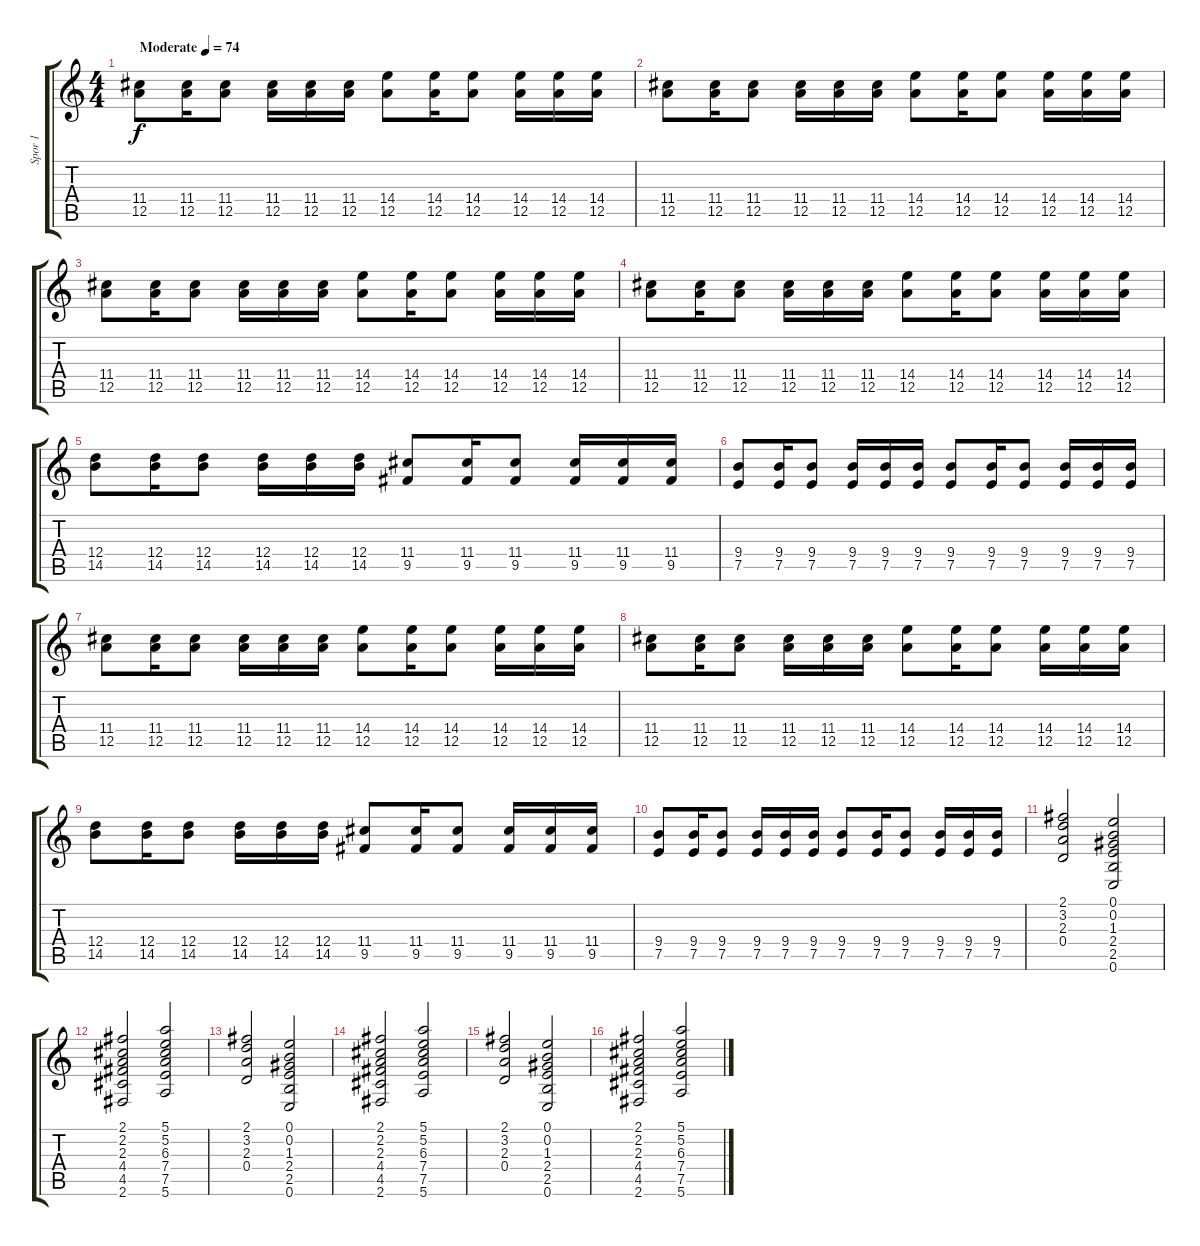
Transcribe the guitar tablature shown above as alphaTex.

\track ("Spor 1" "Spor 1") {instrument electricguitarjazz}
\staff {score tabs}
\tuning (E4 B3 G3 D3 A2 E2) {hide}
\ts (4 4)
\tempo (74 "Moderate")
\clef g2
\ks c
(11.4 12.5).8{dy f instrument electricguitarjazz} (11.4 12.5).16 (11.4 12.5).8 (11.4 12.5).16 (11.4 12.5).16 (11.4 12.5).16 (14.4 12.5).8 (14.4 12.5).16 (14.4 12.5).8 (14.4 12.5).16 (14.4 12.5).16 (14.4 12.5).16 |
(11.4 12.5).8 (11.4 12.5).16 (11.4 12.5).8 (11.4 12.5).16 (11.4 12.5).16 (11.4 12.5).16 (14.4 12.5).8 (14.4 12.5).16 (14.4 12.5).8 (14.4 12.5).16 (14.4 12.5).16 (14.4 12.5).16 |
(11.4 12.5).8 (11.4 12.5).16 (11.4 12.5).8 (11.4 12.5).16 (11.4 12.5).16 (11.4 12.5).16 (14.4 12.5).8 (14.4 12.5).16 (14.4 12.5).8 (14.4 12.5).16 (14.4 12.5).16 (14.4 12.5).16 |
(11.4 12.5).8 (11.4 12.5).16 (11.4 12.5).8 (11.4 12.5).16 (11.4 12.5).16 (11.4 12.5).16 (14.4 12.5).8 (14.4 12.5).16 (14.4 12.5).8 (14.4 12.5).16 (14.4 12.5).16 (14.4 12.5).16 |
(12.4 14.5).8 (12.4 14.5).16 (12.4 14.5).8 (12.4 14.5).16 (12.4 14.5).16 (12.4 14.5).16 (11.4 9.5).8 (11.4 9.5).16 (11.4 9.5).8 (11.4 9.5).16 (11.4 9.5).16 (11.4 9.5).16 |
(9.4 7.5).8 (9.4 7.5).16 (9.4 7.5).8 (9.4 7.5).16 (9.4 7.5).16 (9.4 7.5).16 (9.4 7.5).8 (9.4 7.5).16 (9.4 7.5).8 (9.4 7.5).16 (9.4 7.5).16 (9.4 7.5).16 |
(11.4 12.5).8 (11.4 12.5).16 (11.4 12.5).8 (11.4 12.5).16 (11.4 12.5).16 (11.4 12.5).16 (14.4 12.5).8 (14.4 12.5).16 (14.4 12.5).8 (14.4 12.5).16 (14.4 12.5).16 (14.4 12.5).16 |
(11.4 12.5).8 (11.4 12.5).16 (11.4 12.5).8 (11.4 12.5).16 (11.4 12.5).16 (11.4 12.5).16 (14.4 12.5).8 (14.4 12.5).16 (14.4 12.5).8 (14.4 12.5).16 (14.4 12.5).16 (14.4 12.5).16 |
(12.4 14.5).8 (12.4 14.5).16 (12.4 14.5).8 (12.4 14.5).16 (12.4 14.5).16 (12.4 14.5).16 (11.4 9.5).8 (11.4 9.5).16 (11.4 9.5).8 (11.4 9.5).16 (11.4 9.5).16 (11.4 9.5).16 |
(9.4 7.5).8 (9.4 7.5).16 (9.4 7.5).8 (9.4 7.5).16 (9.4 7.5).16 (9.4 7.5).16 (9.4 7.5).8 (9.4 7.5).16 (9.4 7.5).8 (9.4 7.5).16 (9.4 7.5).16 (9.4 7.5).16 |
(2.1 3.2 2.3 0.4).2{instrument overdrivenguitar} (0.1 0.2 1.3 2.4 2.5 0.6).2 |
(2.1 2.2 2.3 4.4 4.5 2.6).2 (5.1 5.2 6.3 7.4 7.5 5.6).2 |
(2.1 3.2 2.3 0.4).2 (0.1 0.2 1.3 2.4 2.5 0.6).2 |
(2.1 2.2 2.3 4.4 4.5 2.6).2 (5.1 5.2 6.3 7.4 7.5 5.6).2 |
(2.1 3.2 2.3 0.4).2 (0.1 0.2 1.3 2.4 2.5 0.6).2 |
(2.1 2.2 2.3 4.4 4.5 2.6).2 (5.1 5.2 6.3 7.4 7.5 5.6).2
